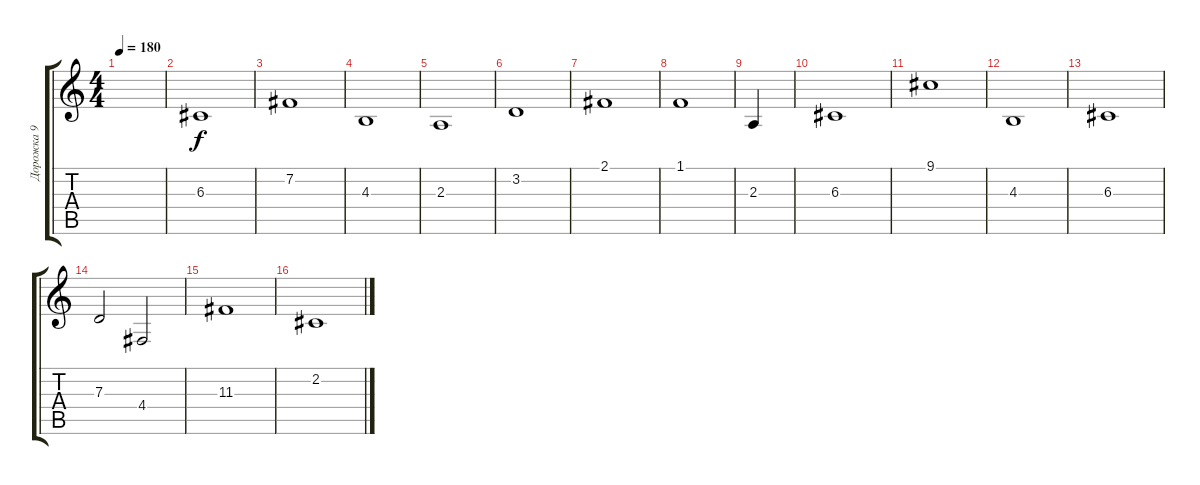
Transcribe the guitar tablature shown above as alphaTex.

\track ("Дорожка 9" "Дорожка 9") {instrument pad4choir}
\staff {score tabs}
\tuning (E4 B3 G3 D3 A2 E2) {hide}
\ts (4 4)
\tempo 180
\clef g2
\ks c
|
6.3.1 |
7.2.1 |
4.3.1 |
2.3.1 |
3.2.1 |
2.1.1 |
1.1.1 |
2.3.4 |
6.3.1 |
9.1.1 |
4.3.1 |
6.3.1 |
7.3.2 4.4.2 |
11.3.1 |
2.2.1
